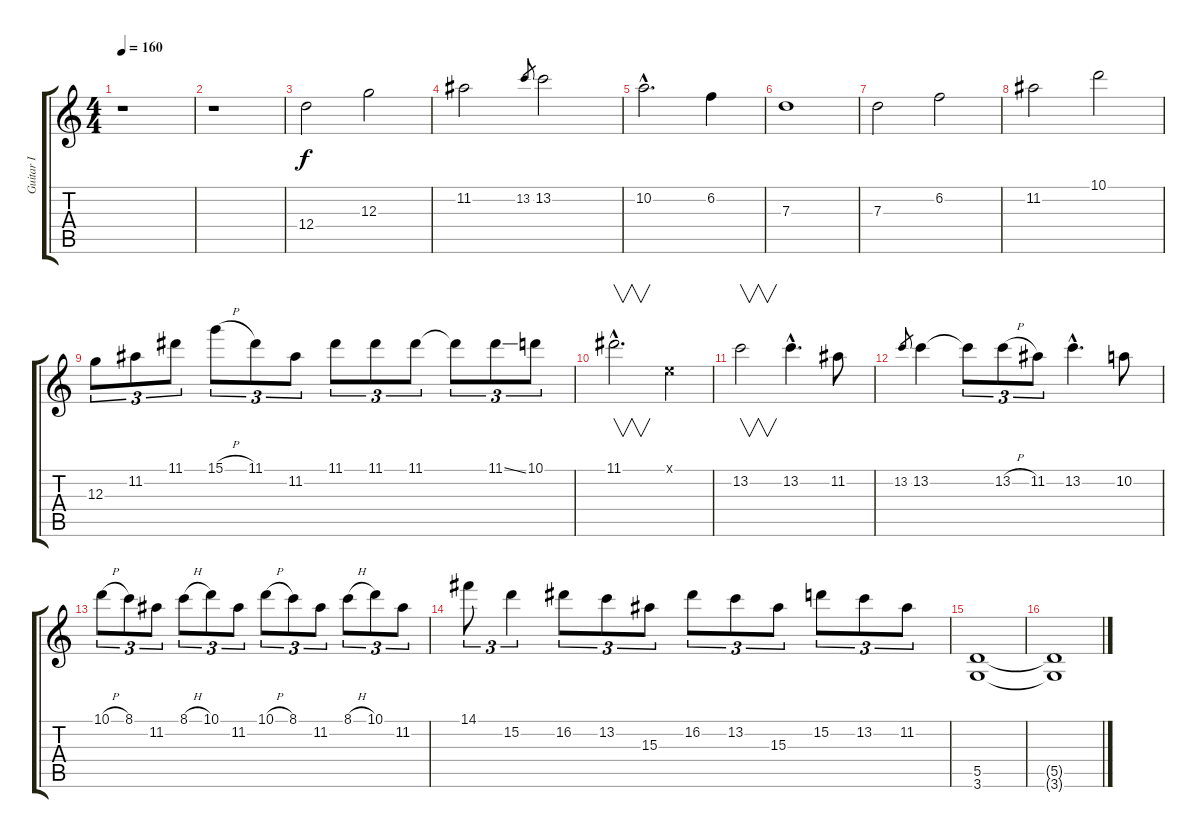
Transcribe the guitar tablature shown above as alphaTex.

\track ("Guitar I" "Guitar I") {instrument acousticguitarsteel}
\staff {score tabs}
\tuning (E4 B3 G3 D3 A2 E2) {hide}
\ts (4 4)
\tempo 160
\clef g2
\ks c
r.1{dy f} |
r.1 |
12.4.2{instrument distortionguitar} 12.3.2 |
11.2.2 13.2.8{gr} 13.2.2 |
10.2{hac}.2{d} 6.2.4 |
7.3.1 |
7.3.2 6.2.2 |
11.2.2 10.1.2 |
12.3.8{tu (3 2)} 11.2.8{tu (3 2)} 11.1.8{tu (3 2)} 15.1{h}.8{tu (3 2)} 11.1.8{tu (3 2)} 11.2.8{tu (3 2)} 11.1.8{tu (3 2)} 11.1.8{tu (3 2)} 11.1.8{tu (3 2)} 11.1{t}.8{tu (3 2)} 11.1{ss}.8{tu (3 2)} 10.1.8{tu (3 2)} |
11.1{hac}.2{v d} 0.1{x}.4 |
13.2.2{v} 13.2{hac}.4{d} 11.2.8 |
13.2.8{gr} 13.2.4 13.2{t}.8{tu (3 2)} 13.2{h}.8{tu (3 2)} 11.2.8{tu (3 2)} 13.2{hac}.4{d} 10.2.8 |
10.1{h}.8{tu (3 2)} 8.1.8{tu (3 2)} 11.2.8{tu (3 2)} 8.1{h}.8{tu (3 2)} 10.1.8{tu (3 2)} 11.2.8{tu (3 2)} 10.1{h}.8{tu (3 2)} 8.1.8{tu (3 2)} 11.2.8{tu (3 2)} 8.1{h}.8{tu (3 2)} 10.1.8{tu (3 2)} 11.2.8{tu (3 2)} |
14.1.8{tu (3 2)} 15.2.4{tu (3 2)} 16.2.8{tu (3 2)} 13.2.8{tu (3 2)} 15.3.8{tu (3 2)} 16.2.8{tu (3 2)} 13.2.8{tu (3 2)} 15.3.8{tu (3 2)} 15.2.8{tu (3 2)} 13.2.8{tu (3 2)} 11.2.8{tu (3 2)} |
(5.5 3.6).1{instrument distortionguitar} |
(5.5{t} 3.6{t}).1
